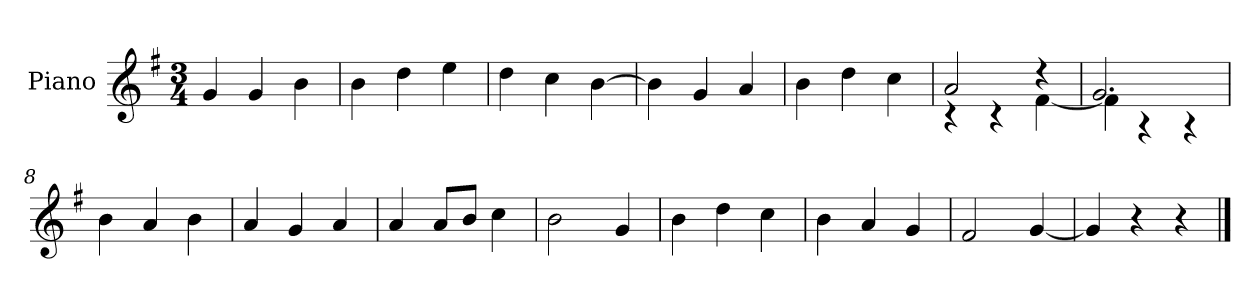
**kern
*part1
*staff1
*I"Piano
*I'P-no
*clefG2
*k[f#]
*M3/4
*MM177
=1
4g/
4g/
4b\
=2
4b\
4dd\
4ee\
=3
4dd\
4cc\
[4b\
=4
4b\]
4g/
4a/
=5
4b\
4dd\
4cc\
=6
*^
2a/	4r
.	4r
4r	[4f#\
=7	=7
2.g/	4f#\]
.	4r
.	4r
*v	*v
=8
4b\
4a/
4b\
=9
4a/
4g/
4a/
=10
4a/
8a/L
8b/J
4cc\
!!LO:LB:g=z
=11
2b\
4g/
=12
4b\
4dd\
4cc\
=13
4b\
4a/
4g/
=14
2f#/
[4g/
=15
4g/]
4r
4r
==
*-
